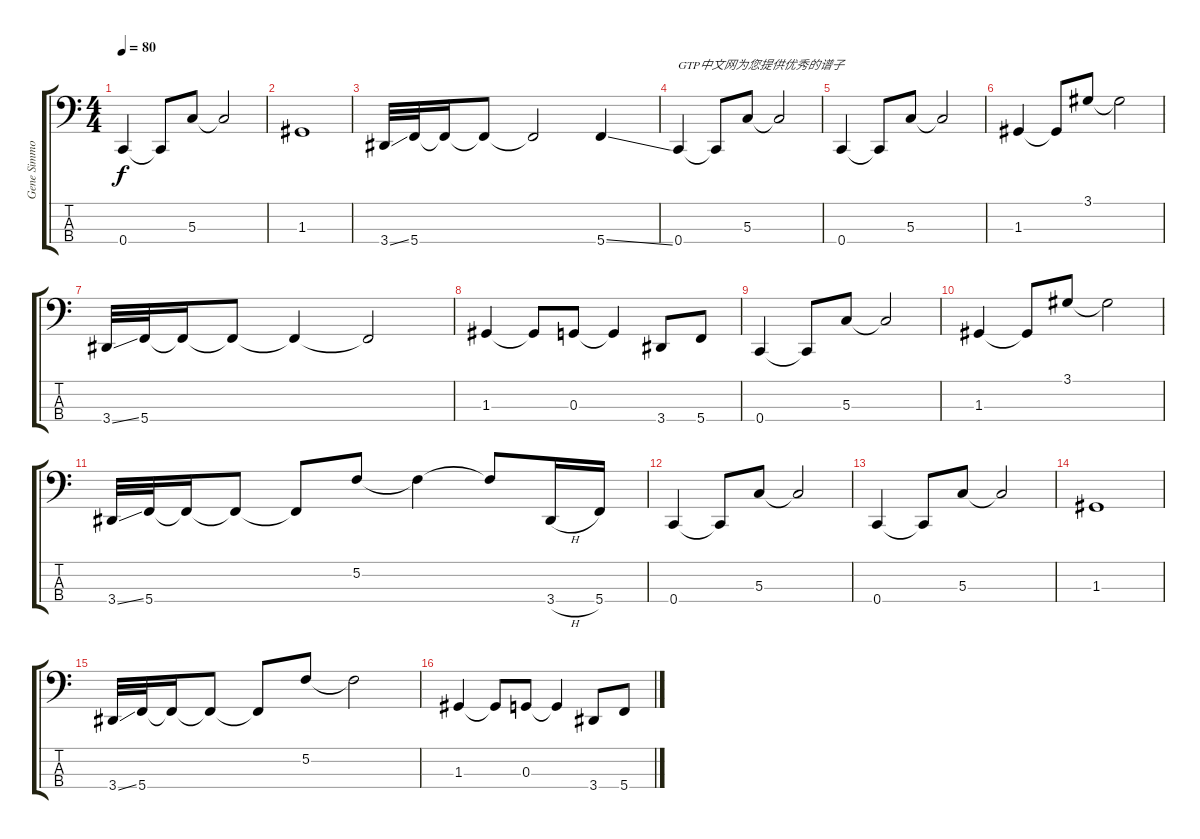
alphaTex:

\track ("Gene Simmons" "Gene Simmo") {instrument electricbasspick}
\staff {score tabs}
\tuning (F2 C2 G1 C1) {hide}
\ts (4 4)
\tempo 80
\clef f4
\ks c
0.4.4{dy f instrument electricbasspick} 0.4{t}.8 5.3.8 5.3{t}.2 |
1.3.1 |
3.4{ss}.32 5.4.32 5.4{t}.16 5.4{t}.8 5.4{t}.2 5.4{ss}.4 |
0.4.4{txt "GTP中文网为您提供优秀的谱子"} 0.4{t}.8 5.3.8 5.3{t}.2 |
0.4.4 0.4{t}.8 5.3.8 5.3{t}.2 |
1.3.4 1.3{t}.8 3.1.8 3.1{t}.2 |
3.4{ss}.32 5.4.32 5.4{t}.16 5.4{t}.8 5.4{t}.4 5.4{t}.2 |
1.3.4 1.3{t}.8 0.3.8 0.3{t}.4 3.4.8 5.4.8 |
0.4.4 0.4{t}.8 5.3.8 5.3{t}.2 |
1.3.4 1.3{t}.8 3.1.8 3.1{t}.2 |
3.4{ss}.32 5.4.32 5.4{t}.16 5.4{t}.8 5.4{t}.8 5.2.8 5.2{t}.4 5.2{t}.8 3.4{h}.16 5.4.16 |
0.4.4 0.4{t}.8 5.3.8 5.3{t}.2 |
0.4.4 0.4{t}.8 5.3.8 5.3{t}.2 |
1.3.1 |
3.4{ss}.32 5.4.32 5.4{t}.16 5.4{t}.8 5.4{t}.8 5.2.8 5.2{t}.2 |
1.3.4 1.3{t}.8 0.3.8 0.3{t}.4 3.4.8 5.4.8
